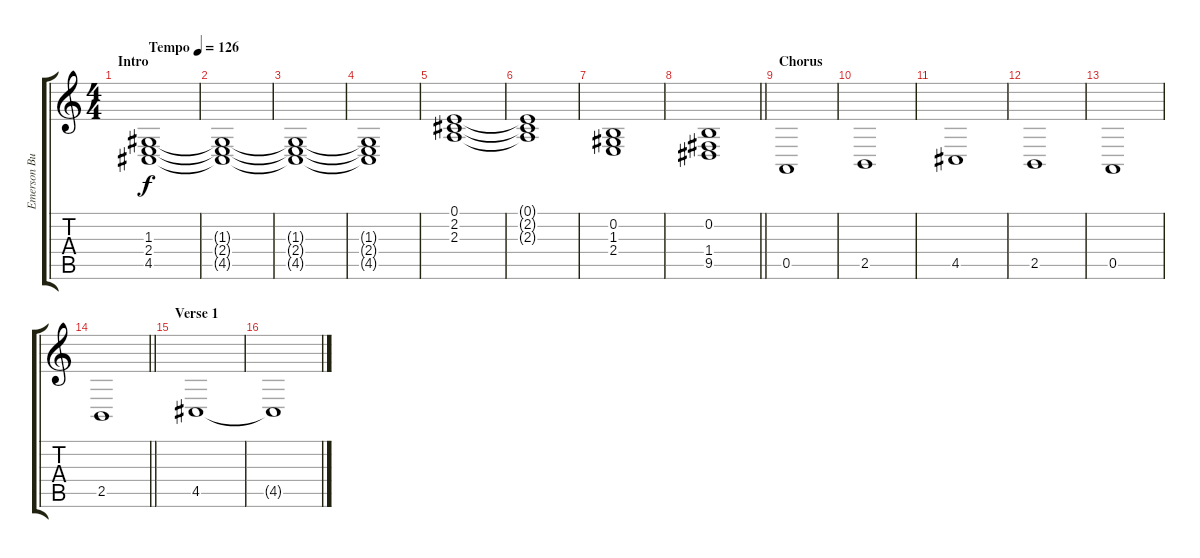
\track ("Emerson Burton (Keyboard)" "Emerson Bu") {instrument stringensemble1}
\staff {score tabs}
\tuning (E4 B3 G3 D3 A2 E2) {hide}
\ts (4 4)
\section ("" "Intro")
\tempo (126 "Tempo")
\clef g2
\ks c
(1.3 2.4 4.5).1{dy f instrument stringensemble1} |
(1.3{t} 2.4{t} 4.5{t}).1 |
(1.3{t} 2.4{t} 4.5{t}).1 |
(1.3{t} 2.4{t} 4.5{t}).1 |
(0.1 2.2 2.3).1 |
(0.1{t} 2.2{t} 2.3{t}).1 |
(0.2 1.3 2.4).1 |
\barLineRight lightlight
(0.2 1.4 9.5).1 |
\section ("" "Chorus")
0.5.1 |
2.5.1 |
4.5.1 |
2.5.1 |
0.5.1 |
\barLineRight lightlight
2.5.1 |
\section ("" "Verse 1")
4.5.1{volume 7} |
4.5{t}.1
